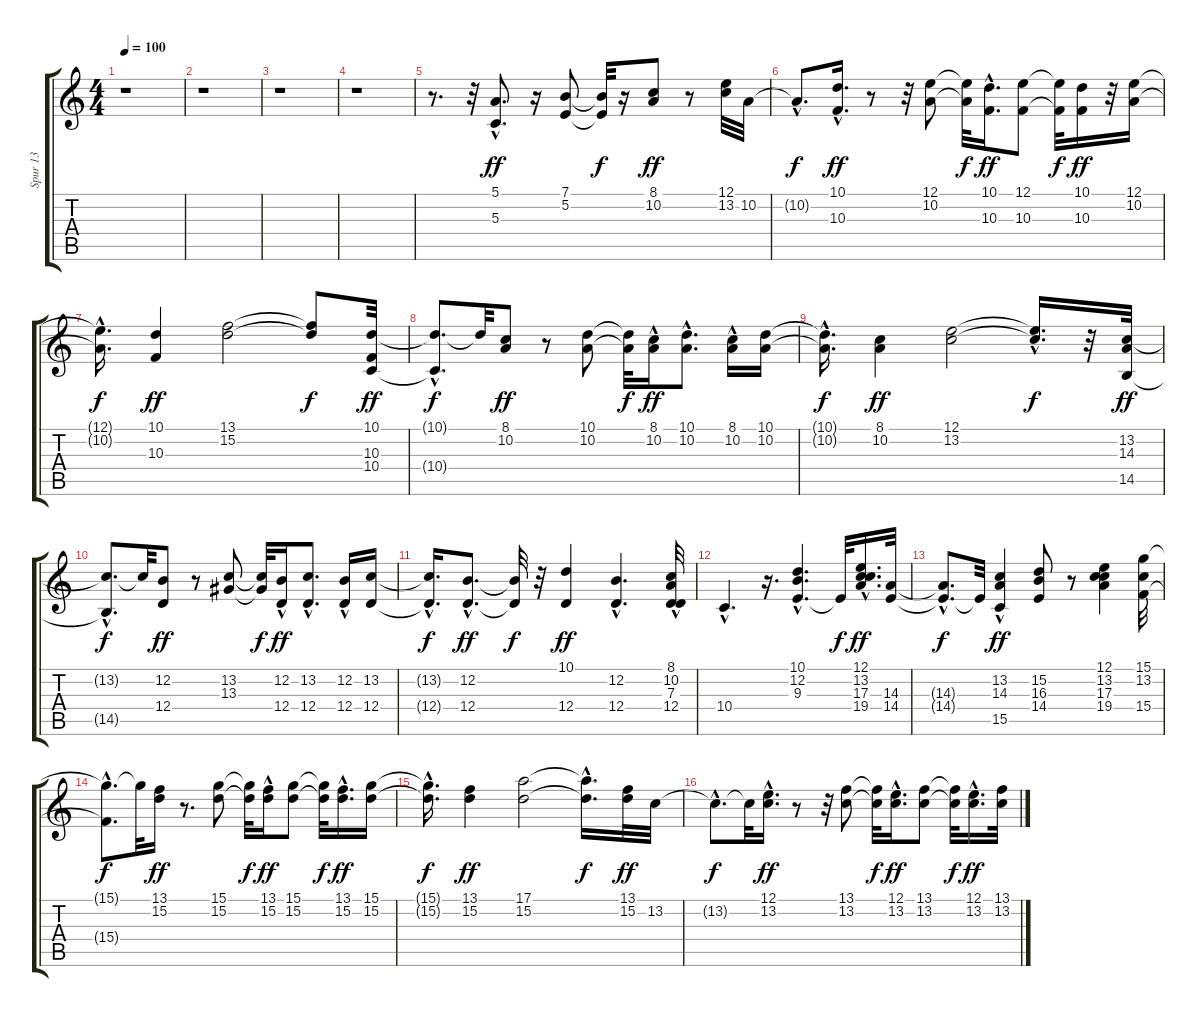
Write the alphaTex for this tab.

\track ("Spur 13" "Spur 13") {instrument accordion}
\staff {score tabs}
\tuning (E4 B3 G3 D3 A2 E2) {hide}
\ts (4 4)
\tempo 100
\clef g2
\ks c
r.1{dy f} |
r.1 |
r.1 |
r.1 |
r.8{d} r.32 (5.1{hac} 5.3{hac}).8{d dy ff} r.16 (7.1 5.2).8 (7.1{t} 5.2{t}).32{dy f} r.16 (8.1 10.2).8{dy ff} r.8 (12.1 13.2).32 10.2.32 |
10.2{hac t}.8{d dy f} (10.1{hac} 10.3{hac}).16{d dy ff} r.8 r.32 (12.1 10.2).8 (12.1{t} 10.2{t}).32{dy f} (10.1{hac} 10.3{hac}).16{d dy ff} (12.1 10.3).8 (12.1{t} 10.3{t}).32{dy f} (10.1 10.3).16{dy ff} r.32 (12.1 10.2).16 |
(12.1{hac t} 10.2{hac t}).16{d dy f} (10.1 10.3).4{dy ff} (13.1 15.2).2 (13.1{t} 15.2{t}).8{dy f} (10.1 10.3 10.4).32{dy ff} |
(10.1{hac t} 10.4{hac t}).8{d dy f} 10.1{t}.32 (8.1 10.2).8{dy ff} r.8 (10.1 10.2).8 (10.1{t} 10.2{t}).32{dy f} (8.1{hac} 10.2).16{dy ff} (10.1{hac} 10.2{hac}).8{d} (8.1{hac} 10.2{hac}).16 (10.1 10.2).16 |
(10.1{hac t} 10.2{hac t}).16{d dy f} (8.1 10.2).4{dy ff} (12.1 13.2).2 (12.1{hac t} 13.2{hac t}).16{d dy f} r.32 (13.2 14.3 14.5).32{dy ff} |
(13.2{hac t} 14.5{hac t}).8{d dy f} 13.2{t}.32 (12.2 12.4).8{dy ff} r.8 (13.2 13.3).8 (13.2{t} 13.3{t}).32{dy f} (12.2{hac} 12.4).16{dy ff} (13.2{hac} 12.4{hac}).8{d} (12.2{hac} 12.4{hac}).16 (13.2 12.4).16 |
(13.2{hac t} 12.4{hac t}).16{d dy f} (12.2{hac} 12.4{hac}).8{d dy ff} (12.2{t} 12.4{t}).32{dy f} r.32 (10.1 12.4).4{dy ff} (12.2 12.4{hac}).4{d} (8.1{hac} 10.2{hac} 7.3 12.4).32 |
10.4{hac}.4{d} r.16{d} (10.1 12.2 9.3{hac}).4{d} 9.3{t}.32{dy f} (12.1{hac} 13.2{hac} 17.3{hac} 19.4{hac}).16{d dy ff} (14.3 14.4).32 |
(14.3{hac t} 14.4{hac t}).8{d dy f} 14.4{t}.32 (13.2{hac} 14.3 15.5).4{dy ff} (15.2 16.3 14.4).8 r.8 (12.1 13.2 17.3 19.4).4 (15.1 13.2 15.4).32 |
(15.1{hac t} 15.4{hac t}).8{d dy f} 15.1{t}.32 (13.1 15.2).16{dy ff volume 12} r.8{d} (15.1 15.2).8 (15.1{t} 15.2{t}).32{dy f} (13.1{hac} 15.2{hac}).16{dy ff} (15.1 15.2).8 (15.1{t} 15.2{t}).32{dy f} (13.1{hac} 15.2{hac}).16{d dy ff} (15.1 15.2).16 |
(15.1{hac t} 15.2{hac t}).16{d dy f} (13.1 15.2).4{dy ff volume 12} (17.1 15.2).2 (17.1{hac t} 15.2{hac t}).16{d dy f} (13.1 15.2).32{dy ff} 13.2.32{volume 11} |
13.2{hac t}.8{d dy f} 13.2{t}.32 (12.1{hac} 13.2{hac}).16{d dy ff} r.8 r.32 (13.1 13.2).8 (13.1{t} 13.2{t}).32{dy f} (12.1{hac} 13.2{hac}).16{d dy ff volume 10} (13.1 13.2).8 (13.1{t} 13.2{t}).32{dy f} (12.1{hac} 13.2{hac}).16{d dy ff} (13.1 13.2).32
